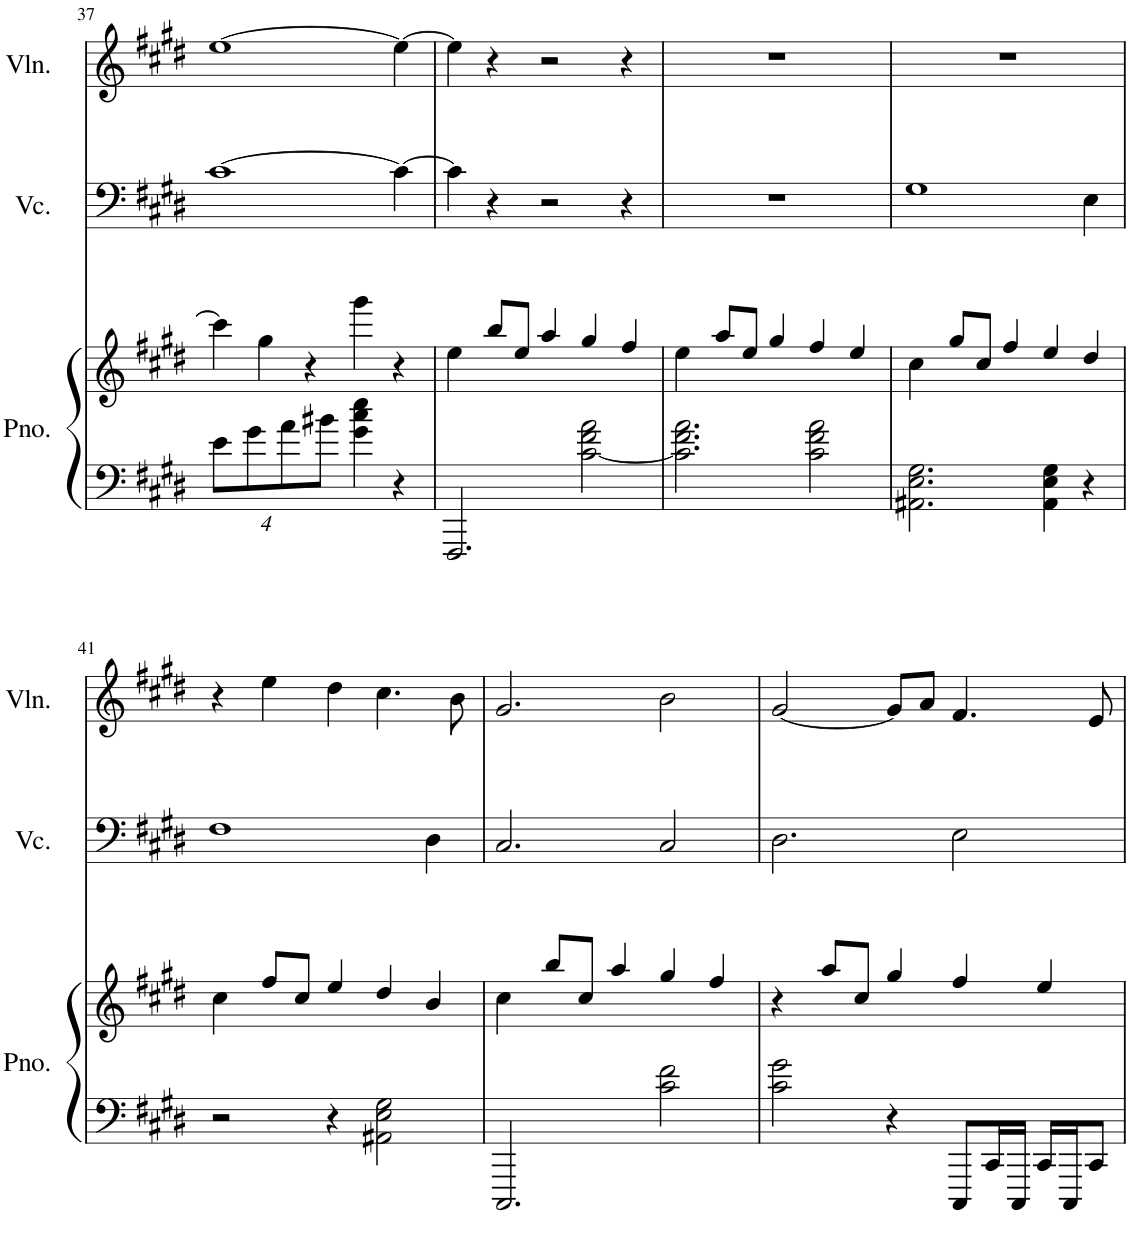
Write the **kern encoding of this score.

**kern	**kern	**kern	**kern
*part3	*part3	*part2	*part1
*staff4	*staff3	*staff2	*staff1
*I"鋼琴	*	*I"大提琴	*I"小提琴
!!LO:PB:g=z
*clefF4	*clefG2	*clefF4	*clefG2
*k[f#c#g#d#]	*k[f#c#g#d#]	*k[f#c#g#d#]	*k[f#c#g#d#]
*c#:	*c#:	*c#:	*c#:
*M5/4	*M5/4	*M5/4	*M5/4
*Xbrackettup	*	*	*
=37	=37	=37	=37
16%3e\L	4ccc#\]	[1c#	[1ee
16%3g#\	.	.	.
.	4gg#\	.	.
16%3a\	.	.	.
.	4r	.	.
16%3b#X\J	.	.	.
4g#\ 4cc#\ 4ee\	4ggg#\	.	.
4r	4r	4c#\_	4ee\_
=38	=38	=38	=38
2.FFF#/	4ee\	4c#\]	4ee\]
.	8bb/L	4r	4r
.	8ee/J	.	.
.	4aa/	2r	2r
[2c#\ 2f#\ 2a\	4gg#/	.	.
.	4ff#/	4r	4r
=39	=39	=39	=39
2.c#\] 2.f#\ 2.a\	4ee\	4%5r	4%5r
.	8aa/L	.	.
.	8ee/J	.	.
.	4gg#/	.	.
2c#\ 2f#\ 2a\	4ff#/	.	.
.	4ee/	.	.
=40	=40	=40	=40
2.AA#X\ 2.E\ 2.G#\	4cc#\	1G#	4%5r
.	8gg#/L	.	.
.	8cc#/J	.	.
.	4ff#/	.	.
4AA#\ 4E\ 4G#\	4ee/	.	.
4r	4dd#/	4E\	.
!!LO:LB:g=z
=41	=41	=41	=41
2r	4cc#\	1F#	4r
.	8ff#/L	.	4ee\
.	8cc#/J	.	.
4r	4ee/	.	4dd#\
2AA#X\ 2E\ 2G#\	4dd#/	.	4.cc#\
.	4b/	4D#\	.
.	.	.	8b\
=42	=42	=42	=42
2.CCC#/	4cc#\	2.C#/	2.g#/
.	8bb/L	.	.
.	8cc#/J	.	.
.	4aa/	.	.
2c#\ 2f#\	4gg#/	2C#/	2b\
.	4ff#/	.	.
=43	=43	=43	=43
2c#\ 2g#\	4r	2.D#\	[2g#/
.	8aa/L	.	.
.	8cc#/J	.	.
4r	4gg#/	.	8g#/L]
.	.	.	8a/J
8CCC#/L	4ff#/	2E\	4.f#/
16CC#/L	.	.	.
16CCC#/JJ	.	.	.
16CC#/LL	4ee/	.	.
16CCC#/J	.	.	.
8CC#/J	.	.	8e/
=	=	=	=
*-	*-	*-	*-
